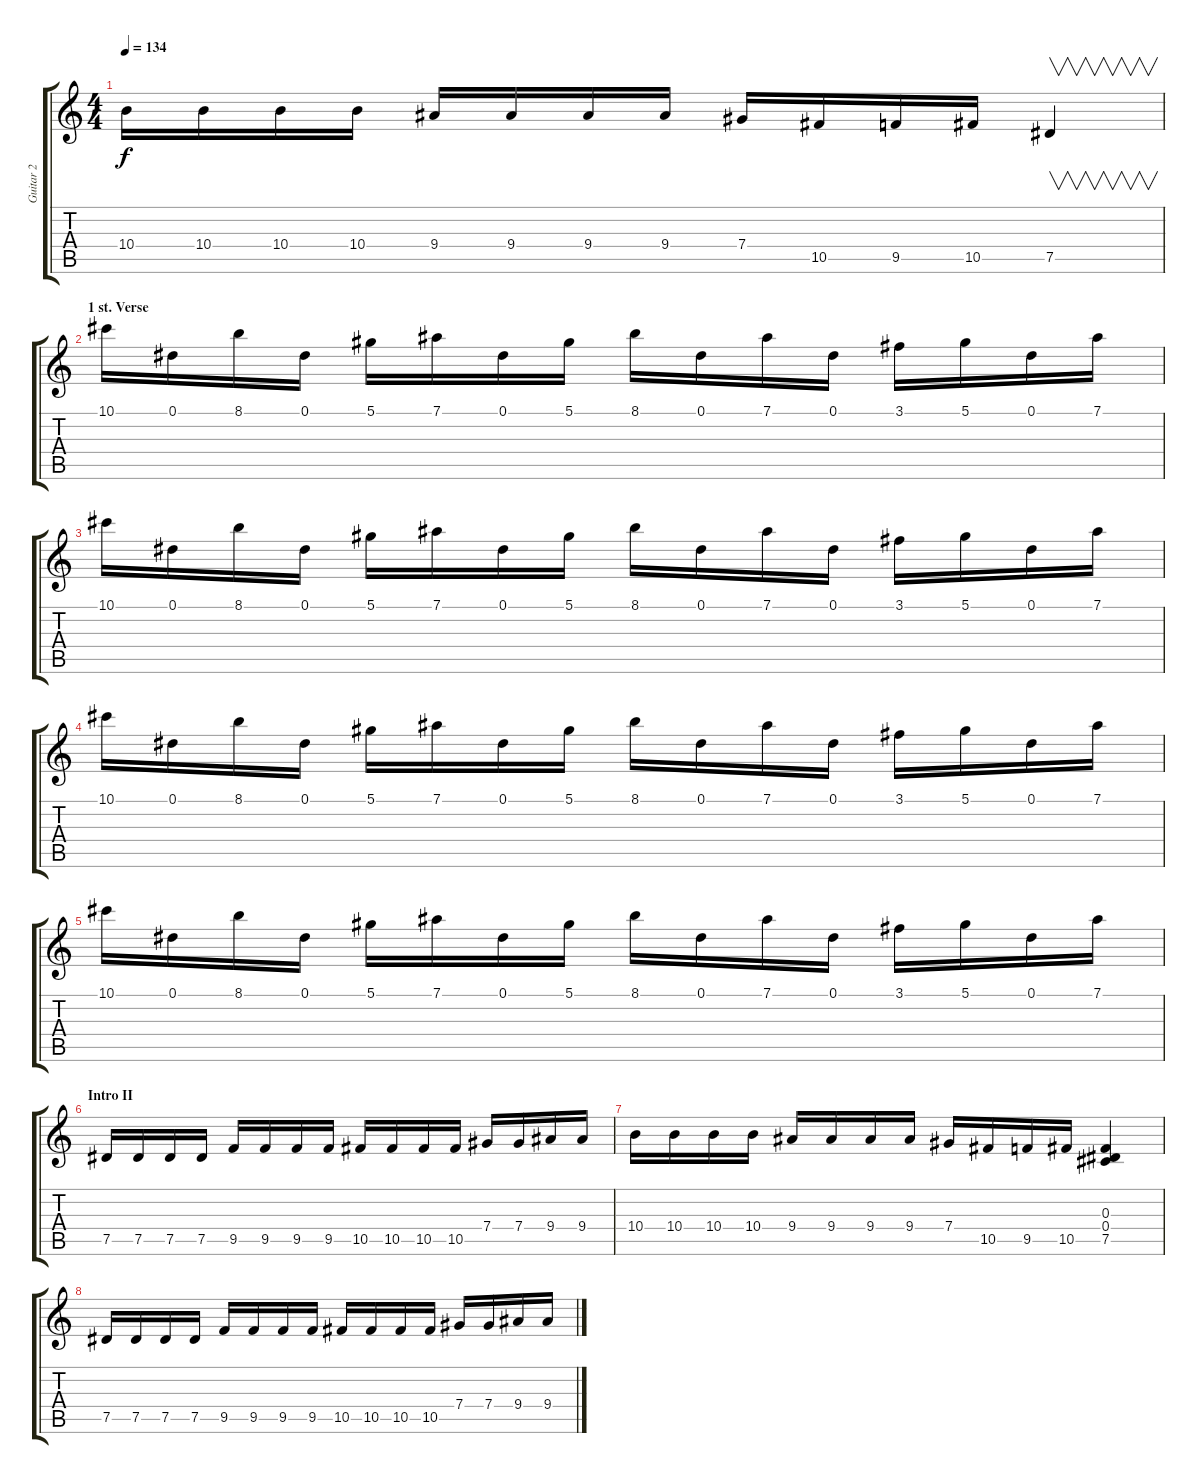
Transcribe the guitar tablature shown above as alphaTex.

\track ("Guitar 2" "Guitar 2") {instrument overdrivenguitar}
\staff {score tabs}
\tuning (Eb4 Bb3 Gb3 Db3 Ab2 Eb2) {hide}
\ts (4 4)
\tempo 134
\clef g2
\ks c
10.4.16{dy f} 10.4.16 10.4.16 10.4.16 9.4.16 9.4.16 9.4.16 9.4.16 7.4.16 10.5.16 9.5.16 10.5.16 7.5.4{v} |
\section ("" "1 st. Verse")
10.1.16 0.1.16 8.1.16 0.1.16 5.1.16 7.1.16 0.1.16 5.1.16 8.1.16 0.1.16 7.1.16 0.1.16 3.1.16 5.1.16 0.1.16 7.1.16 |
10.1.16 0.1.16 8.1.16 0.1.16 5.1.16 7.1.16 0.1.16 5.1.16 8.1.16 0.1.16 7.1.16 0.1.16 3.1.16 5.1.16 0.1.16 7.1.16 |
10.1.16 0.1.16 8.1.16 0.1.16 5.1.16 7.1.16 0.1.16 5.1.16 8.1.16 0.1.16 7.1.16 0.1.16 3.1.16 5.1.16 0.1.16 7.1.16 |
10.1.16 0.1.16 8.1.16 0.1.16 5.1.16 7.1.16 0.1.16 5.1.16 8.1.16 0.1.16 7.1.16 0.1.16 3.1.16 5.1.16 0.1.16 7.1.16 |
\section ("" "Intro II")
7.5.16 7.5.16 7.5.16 7.5.16 9.5.16 9.5.16 9.5.16 9.5.16 10.5.16 10.5.16 10.5.16 10.5.16 7.4.16 7.4.16 9.4.16 9.4.16 |
10.4.16 10.4.16 10.4.16 10.4.16 9.4.16 9.4.16 9.4.16 9.4.16 7.4.16 10.5.16 9.5.16 10.5.16 (0.3 0.4 7.5).4 |
7.5.16 7.5.16 7.5.16 7.5.16 9.5.16 9.5.16 9.5.16 9.5.16 10.5.16 10.5.16 10.5.16 10.5.16 7.4.16 7.4.16 9.4.16 9.4.16
